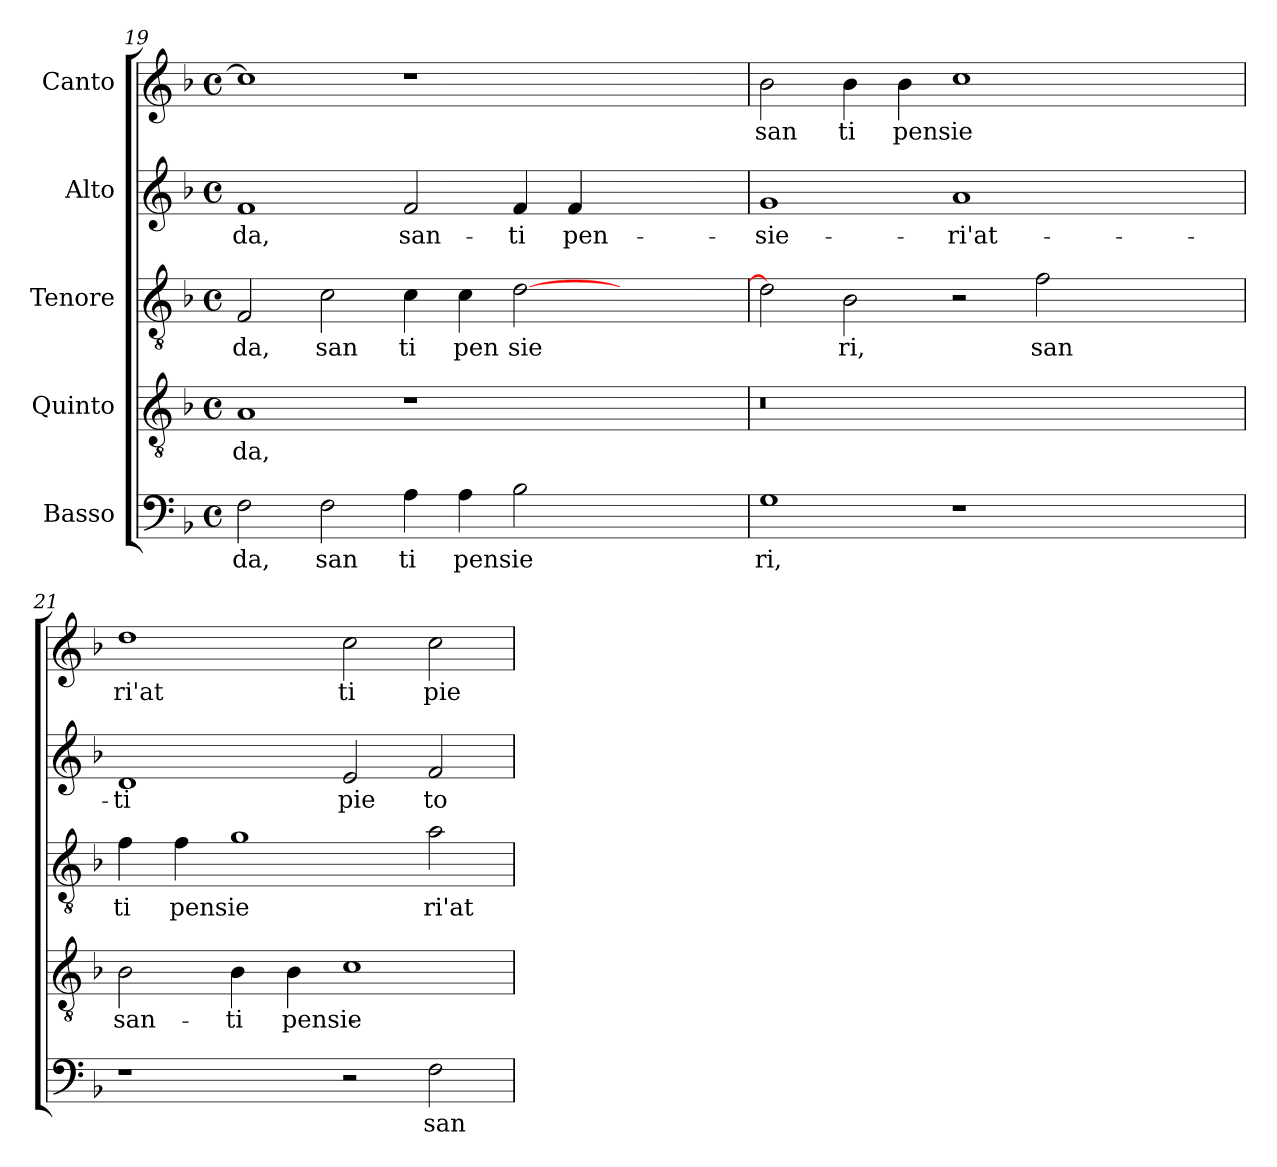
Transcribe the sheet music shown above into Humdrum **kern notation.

**kern	**text	**kern	**text	**kern	**text	**kern	**text	**kern	**text
*part5	*part5	*part4	*part4	*part3	*part3	*part2	*part2	*part1	*part1
*staff5	*staff5	*staff4	*staff4	*staff3	*staff3	*staff2	*staff2	*staff1	*staff1
*I"Basso	*	*I"Quinto	*	*I"Tenore	*	*I"Alto	*	*I"Canto	*
*clefF4	*	*clefGv2	*	*clefGv2	*	*clefG2	*	*clefG2	*
*k[b-]	*	*k[b-]	*	*k[b-]	*	*k[b-]	*	*k[b-]	*
*F:	*	*F:	*	*F:	*	*F:	*	*F:	*
*M4/4	*	*M4/4	*	*M4/4	*	*M4/4	*	*M4/4	*
*met(c)	*	*met(c)	*	*met(c)	*	*met(c)	*	*met(c)	*
=19	=19	=19	=19	=19	=19	=19	=19	=19	=19
!	!LO:LY:b:cj	!	!LO:LY:b:cj	!	!LO:LY:b:cj	!	!LO:LY:b:cj	!	!
2F\	da,	1A	da,	2F/	da,	1f	-da,	1cc]	.
!	!LO:LY:b:cj	!	!	!	!LO:LY:b:cj	!	!	!	!
2F\	san	.	.	2c\	san	.	.	.	.
!	!LO:LY:b:cj	!LO:N:vis=1	!	!	!LO:LY:b:cj	!	!LO:LY:b:cj	!LO:N:vis=1	!
4A\	ti	0r	.	4c\	ti	2f/	san-	0r	.
!	!LO:LY:b:cj	!	!	!	!LO:LY:b:cj	!	!	!	!
4A\	pensie	.	.	4c\	pen	.	.	.	.
!	!	!	!	!	!LO:LY:b	!	!LO:LY:b:cj	!	!
2B-\	.	.	.	[>2d\	sie	4f/	-ti	.	.
!	!	!	!	!	!	!	!LO:LY:b:cj	!	!
.	.	.	.	.	.	4f/	pen-	.	.
1ryy	.	.	.	1ryy	.	1ryy	.	.	.
=20	=20	=20	=20	=20	=20	=20	=20	=20	=20
!	!LO:LY:b:cj	!	!	!	!	!	!LO:LY:b:cj	!	!LO:LY:b:cj
1G	ri,	0r	.	2d\]	.	1g	-sie-	2b-\	san
!	!	!	!	!	!LO:LY:b:cj	!	!	!	!LO:LY:b:cj
.	.	.	.	2B-\	ri,	.	.	4b-\	ti
!	!	!	!	!	!	!	!	!	!LO:LY:b:cj
.	.	.	.	.	.	.	.	4b-\	pensie
!LO:N:vis=1	!	!	!	!	!	!	!LO:LY:b:cj	!	!
0r	.	.	.	2r	.	1a	-ri'at-	1cc	.
!	!	!	!	!	!LO:LY:b:cj	!	!	!	!
.	.	.	.	2f\	san	.	.	.	.
.	.	1ryy	.	1ryy	.	1ryy	.	1ryy	.
!!LO:LB:g=z
=21	=21	=21	=21	=21	=21	=21	=21	=21	=21
!	!	!	!LO:LY:b:cj	!	!LO:LY:b:cj	!	!LO:LY:b:cj	!	!LO:LY:b:cj
1r	.	2B-\	san-	4f\	ti	1d	-ti	1dd	ri'at
!	!	!	!	!	!LO:LY:b:cj	!	!	!	!
.	.	.	.	4f\	pensie	.	.	.	.
!	!	!	!LO:LY:b:cj	!	!	!	!	!	!
.	.	4B-\	-ti	1g	.	.	.	.	.
!	!	!	!LO:LY:b:cj	!	!	!	!	!	!
.	.	4B-\	pensie-	.	.	.	.	.	.
!	!	!	!	!	!	!	!LO:LY:b:cj	!	!LO:LY:b:cj
2r	.	1c	.	.	.	2e/	pie	2cc\	ti
!	!LO:LY:b:cj	!	!	!	!LO:LY:b	!	!LO:LY:b:cj	!	!LO:LY:b:cj
2F\	san-	.	.	2a\	ri'at	2f/	to	2cc\	pie
=	=	=	=	=	=	=	=	=	=
*-	*-	*-	*-	*-	*-	*-	*-	*-	*-
